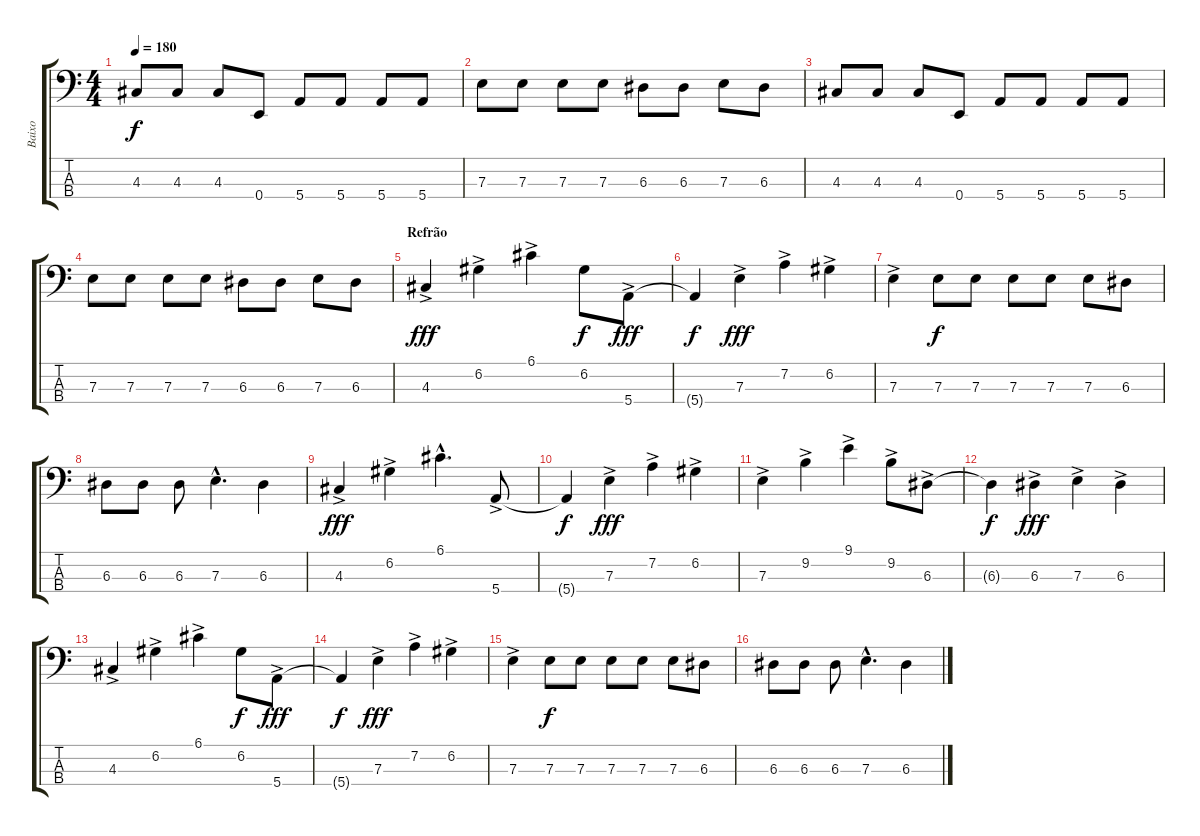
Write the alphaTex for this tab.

\track ("Baixo" "Baixo") {instrument electricbassfinger}
\staff {score tabs}
\tuning (G2 D2 A1 E1) {hide}
\ts (4 4)
\tempo 180
\clef f4
\ks c
4.3.8{dy f} 4.3.8 4.3.8 0.4.8 5.4.8 5.4.8 5.4.8 5.4.8 |
7.3.8 7.3.8 7.3.8 7.3.8 6.3.8 6.3.8 7.3.8 6.3.8 |
4.3.8 4.3.8 4.3.8 0.4.8 5.4.8 5.4.8 5.4.8 5.4.8 |
7.3.8 7.3.8 7.3.8 7.3.8 6.3.8 6.3.8 7.3.8 6.3.8 |
\section ("" "Refrão")
4.3{ac}.4{dy fff} 6.2{ac}.4 6.1{ac}.4 6.2.8{dy f} 5.4{ac}.8{dy fff} |
5.4{t}.4{dy f} 7.3{ac}.4{dy fff} 7.2{ac}.4 6.2{ac}.4 |
7.3{ac}.4 7.3.8{dy f} 7.3.8 7.3.8 7.3.8 7.3.8 6.3.8 |
6.3.8 6.3.8 6.3.8 7.3{hac}.4{d} 6.3.4 |
4.3{ac}.4{dy fff} 6.2{ac}.4 6.1{hac}.4{d} 5.4{ac}.8 |
5.4{t}.4{dy f} 7.3{ac}.4{dy fff} 7.2{ac}.4 6.2{ac}.4 |
7.3{ac}.4 9.2{ac}.4 9.1{ac}.4 9.2{ac}.8 6.3{ac}.8 |
6.3{t}.4{dy f} 6.3{ac}.4{dy fff} 7.3{ac}.4 6.3{ac}.4 |
4.3{ac}.4 6.2{ac}.4 6.1{ac}.4 6.2.8{dy f} 5.4{ac}.8{dy fff} |
5.4{t}.4{dy f} 7.3{ac}.4{dy fff} 7.2{ac}.4 6.2{ac}.4 |
7.3{ac}.4 7.3.8{dy f} 7.3.8 7.3.8 7.3.8 7.3.8 6.3.8 |
6.3.8 6.3.8 6.3.8 7.3{hac}.4{d} 6.3.4
